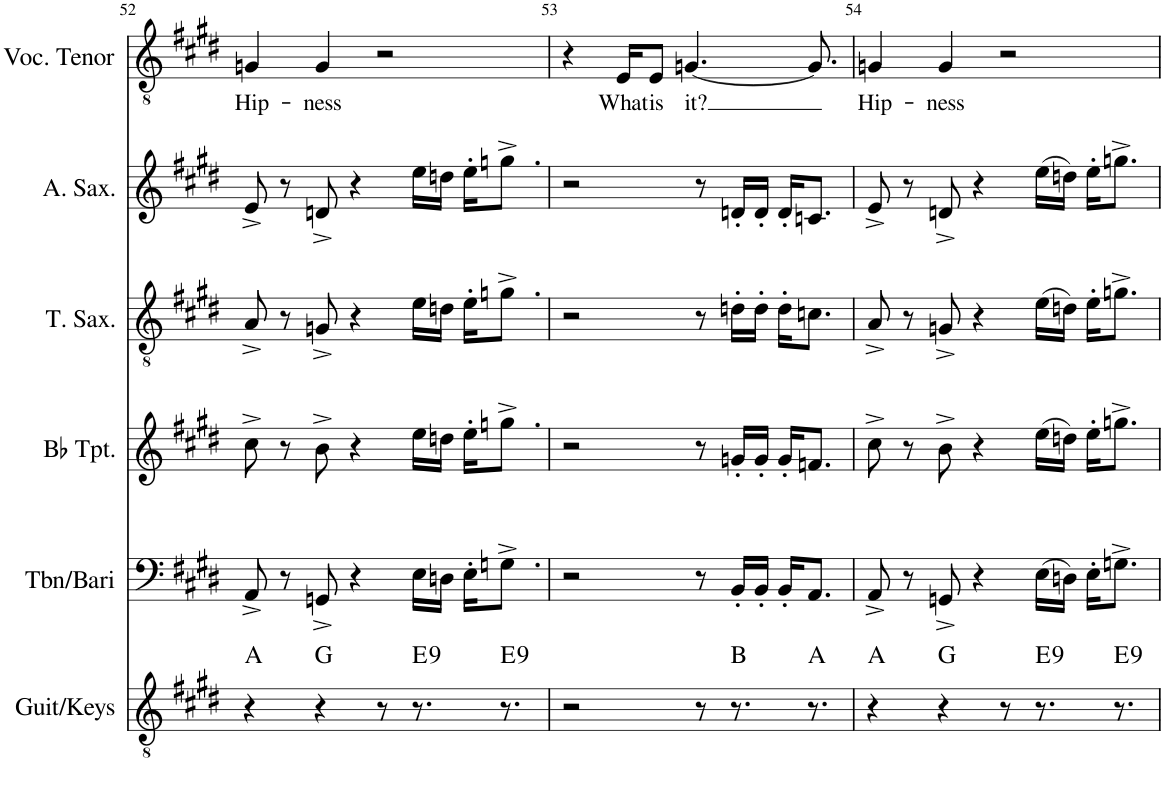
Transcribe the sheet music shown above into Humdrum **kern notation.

**kern	**harte	**kern	**kern	**kern	**kern	**kern	**text
*part6	*part6	*part5	*part4	*part3	*part2	*part1	*part1
*staff6	*	*staff5	*staff4	*staff3	*staff2	*staff1	*staff1
*I"Guit/Keys	*	*I"Tbn/Bari	*I"Bb Trumpet	*I"T. Sax.	*I"Alto Sax	*I"Voc. Tenor	*
*I'Guit/Keys	*	*I'Tbn/Bari	*I'Bb Tpt.	*I'T. Sax.	*I'A. Sax.	*I'Voc. Tenor	*
!!LO:PB:g=z
*clefGv2	*	*clefF4	*clefG2	*clefGv2	*clefG2	*clefGv2	*
*	*	*	*ITrd1c2	*ITrd8c14	*ITrd5c9	*	*
*k[f#c#g#d#]	*	*k[f#c#g#d#]	*k[f#c#g#d#]	*k[f#c#g#d#]	*k[f#c#g#d#]	*k[f#c#g#d#]	*
*M4/4	*	*M4/4	*M4/4	*M4/4	*M4/4	*M4/4	*
=52	=52	=52	=52	=52	=52	=52	=52
!	!	!	!	!	!	!	!LO:LY:b
4r	A:maj	8AA^/	8cc#^\	8A^/	8e^/	4Gn/	Hip-
.	.	8r	8r	8r	8r	.	.
!	!	!	!	!	!	!	!LO:LY:b
4r	G:maj	8GGn^/	8b^\	8Gn^/	8dn^/	4G/	-ness
.	.	4r	4r	4r	4r	.	.
8r	.	.	.	.	.	2r	.
!	!LO:H:kt=9	!	!	!	!	!	!
8.r	E:9	16E\LL	16ee\LL	16e\LL	16ee\LL	.	.
.	.	16Dn\JJ	16ddn\JJ	16dn\JJ	16ddn\JJ	.	.
.	.	16E'\KL	16ee'\KL	16e'\KL	16ee'\KL	.	.
!	!LO:H:kt=9	!	!	!	!	!	!
8.r	E:9	8.Gn^\J	8.ggn^\J	8.gn^\J	8.ggn^\J	.	.
=53	=53	=53	=53	=53	=53	=53	=53
2r	.	2r	2r	2r	2r	4r	.
!	!	!	!	!	!	!	!LO:LY:b
.	.	.	.	.	.	16E/KL	What
!	!	!	!	!	!	!	!LO:LY:b
.	.	.	.	.	.	8E/J	is
!	!	!	!	!	!	!	!LO:LY:b
.	.	.	.	.	.	[4.Gn/	it?
8r	.	8r	8r	8r	8r	.	.
8.r	B:maj	16BB'/LL	16gn'/LL	16dn'\LL	16dn'/LL	.	.
.	.	16BB'/JJ	16g'/JJ	16d'\JJ	16d'/JJ	.	.
.	.	16BB'/KL	16g'/KL	16d'\KL	16d'/KL	.	.
8.r	A:maj	8.AA/J	8.fn/J	8.cn\J	8.cn/J	8.G/]	.
=54	=54	=54	=54	=54	=54	=54	=54
!	!	!	!	!	!	!	!LO:LY:b
4r	A:maj	8AA^/	8cc#^\	8A^/	8e^/	4Gn/	Hip-
.	.	8r	8r	8r	8r	.	.
!	!	!	!	!	!	!	!LO:LY:b
4r	G:maj	8GGn^/	8b^\	8Gn^/	8dn^/	4G/	-ness
.	.	4r	4r	4r	4r	.	.
8r	.	.	.	.	.	2r	.
!	!LO:H:kt=9	!	!	!	!	!	!
8.r	E:9	(16E\LL	(16ee\LL	(16e\LL	(16ee\LL	.	.
.	.	16Dn\JJ)	16ddn\JJ)	16dn\JJ)	16ddn\JJ)	.	.
.	.	16E'\KL	16ee'\KL	16e'\KL	16ee'\KL	.	.
!	!LO:H:kt=9	!	!	!	!	!	!
8.r	E:9	8.Gn^\J	8.ggn^\J	8.gn^\J	8.ggn^\J	.	.
=	=	=	=	=	=	=	=
*-	*-	*-	*-	*-	*-	*-	*-
